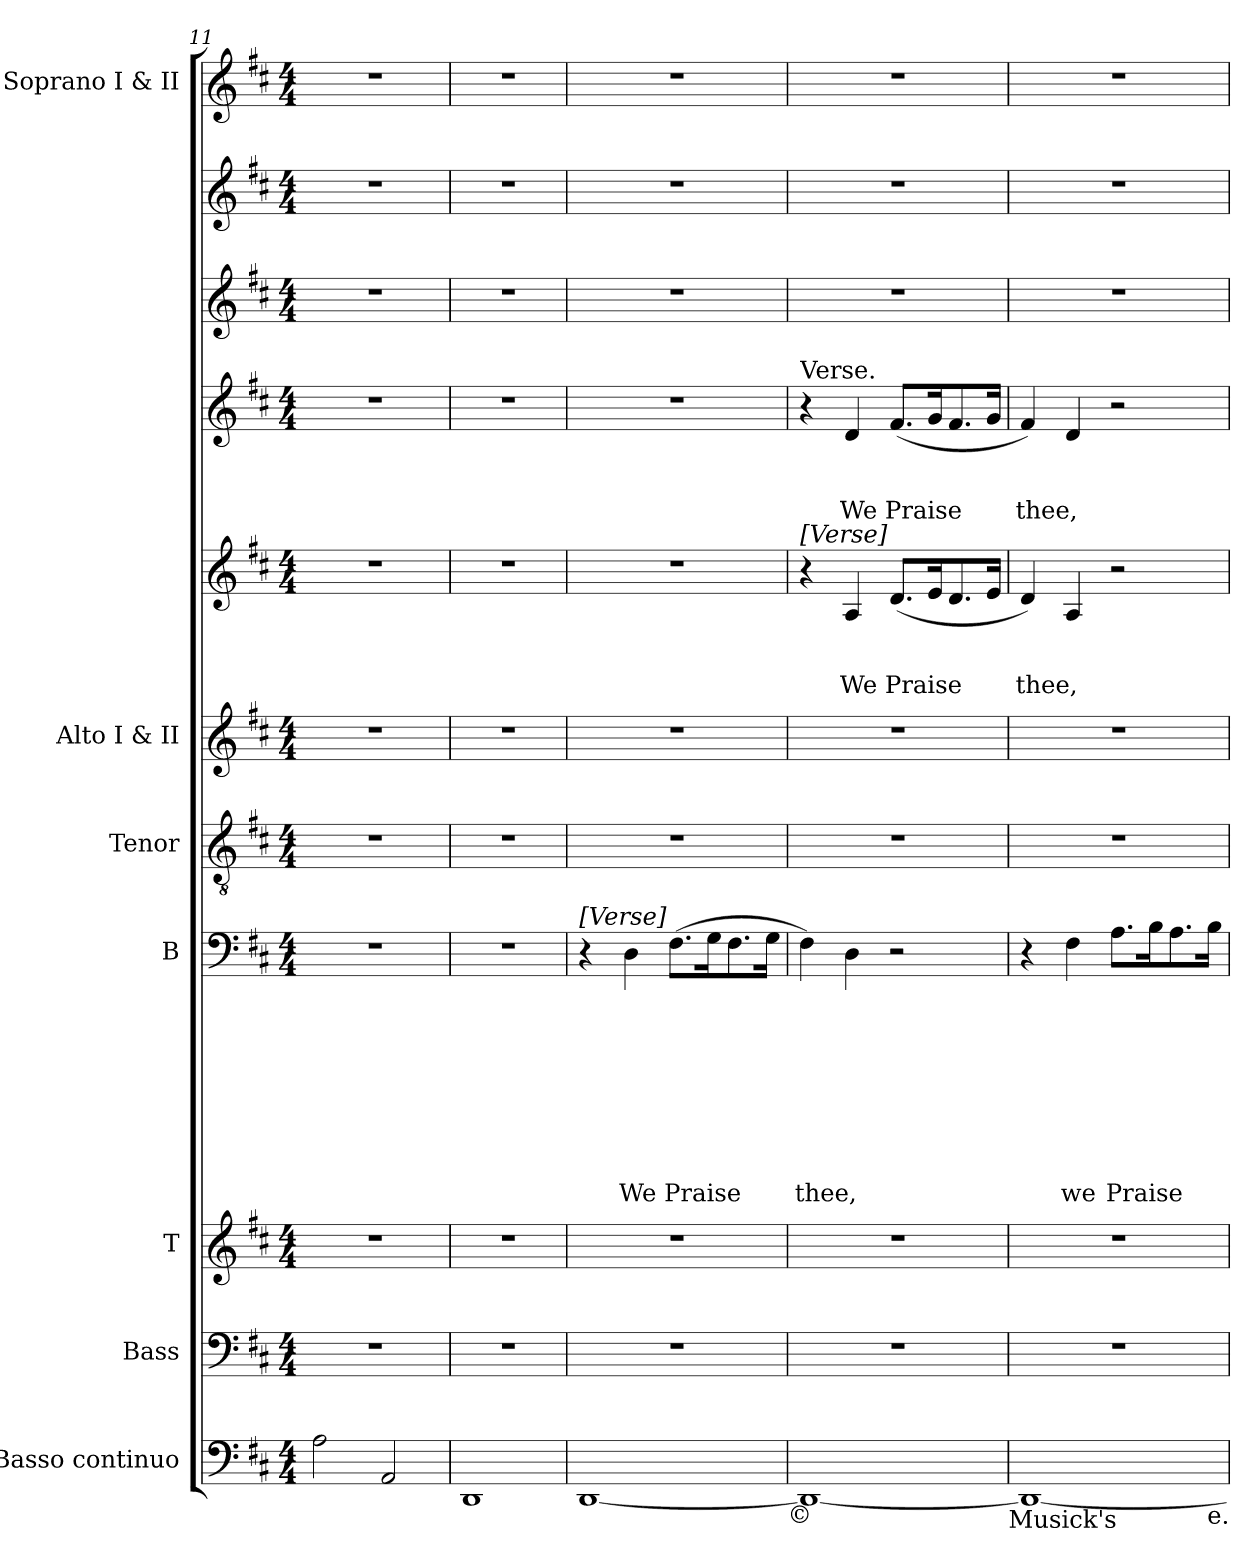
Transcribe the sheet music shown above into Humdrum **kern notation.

**kern	**kern	**kern	**kern	**text	**text	**text	**text	**text	**text	**text	**text	**text	**kern	**kern	**kern	**text	**text	**text	**kern	**text	**text	**text	**kern	**kern	**kern
*part11	*part10	*part9	*part8	*part8	*part8	*part8	*part8	*part8	*part8	*part8	*part8	*part8	*part7	*part6	*part5	*part5	*part5	*part5	*part4	*part4	*part4	*part4	*part3	*part2	*part1
*staff11	*staff10	*staff9	*staff8	*staff8	*staff8	*staff8	*staff8	*staff8	*staff8	*staff8	*staff8	*staff8	*staff7	*staff6	*staff5	*staff5	*staff5	*staff5	*staff4	*staff4	*staff4	*staff4	*staff3	*staff2	*staff1
*I"Basso continuo	*I"Bass	*I"T	*I"B	*	*	*	*	*	*	*	*	*	*I"Tenor	*I"Alto I & II	*	*	*	*	*	*	*	*	*	*	*I"Soprano I & II
*I'B. c.	*I'B	*I'T	*I'B	*	*	*	*	*	*	*	*	*	*I'T	*I'A	*	*	*	*	*	*	*	*	*	*	*I'S
*clefF4	*clefF4	*clefG2	*clefF4	*	*	*	*	*	*	*	*	*	*clefGv2	*clefG2	*clefG2	*	*	*	*clefG2	*	*	*	*clefG2	*clefG2	*clefG2
*ITrd7c12	*	*	*	*	*	*	*	*	*	*	*	*	*	*	*	*	*	*	*	*	*	*	*	*	*
*k[f#c#]	*k[f#c#]	*k[f#c#]	*k[f#c#]	*	*	*	*	*	*	*	*	*	*k[f#c#]	*k[f#c#]	*k[f#c#]	*	*	*	*k[f#c#]	*	*	*	*k[f#c#]	*k[f#c#]	*k[f#c#]
*D:	*D:	*D:	*D:	*	*	*	*	*	*	*	*	*	*D:	*D:	*D:	*	*	*	*D:	*	*	*	*D:	*D:	*D:
*M4/4	*M4/4	*M4/4	*M4/4	*	*	*	*	*	*	*	*	*	*M4/4	*M4/4	*M4/4	*	*	*	*M4/4	*	*	*	*M4/4	*M4/4	*M4/4
=11	=11	=11	=11	=11	=11	=11	=11	=11	=11	=11	=11	=11	=11	=11	=11	=11	=11	=11	=11	=11	=11	=11	=11	=11	=11
2AA\	1r	1r	1r	.	.	.	.	.	.	.	.	.	1r	1r	1r	.	.	.	1r	.	.	.	1r	1r	1r
2AAA/	.	.	.	.	.	.	.	.	.	.	.	.	.	.	.	.	.	.	.	.	.	.	.	.	.
=12	=12	=12	=12	=12	=12	=12	=12	=12	=12	=12	=12	=12	=12	=12	=12	=12	=12	=12	=12	=12	=12	=12	=12	=12	=12
1DDD	1r	1r	1r	.	.	.	.	.	.	.	.	.	1r	1r	1r	.	.	.	1r	.	.	.	1r	1r	1r
=13	=13	=13	=13	=13	=13	=13	=13	=13	=13	=13	=13	=13	=13	=13	=13	=13	=13	=13	=13	=13	=13	=13	=13	=13	=13
!	!	!	!LO:TX:a:t=[Verse]	!	!	!	!	!	!	!	!	!	!	!	!	!	!	!	!	!	!	!	!	!	!
[<1DDD	1r	1r	4r	.	.	.	.	.	.	.	.	.	1r	1r	1r	.	.	.	1r	.	.	.	1r	1r	1r
!	!	!	!	!	!	!	!	!	!	!	!	!LO:LY:b	!	!	!	!	!	!	!	!	!	!	!	!	!
.	.	.	4D\	.	.	.	.	.	.	.	.	We	.	.	.	.	.	.	.	.	.	.	.	.	.
!	!	!	!	!	!	!	!	!	!	!	!	!LO:LY:b	!	!	!	!	!	!	!	!	!	!	!	!	!
.	.	.	(>8.F#\L	.	.	.	.	.	.	.	.	Praise	.	.	.	.	.	.	.	.	.	.	.	.	.
.	.	.	16G\k	.	.	.	.	.	.	.	.	.	.	.	.	.	.	.	.	.	.	.	.	.	.
.	.	.	8.F#\	.	.	.	.	.	.	.	.	.	.	.	.	.	.	.	.	.	.	.	.	.	.
.	.	.	16G\Jk	.	.	.	.	.	.	.	.	.	.	.	.	.	.	.	.	.	.	.	.	.	.
!LO:TX:b:t=©	!	!	!	!	!	!	!	!	!	!	!	!	!	!	!	!	!	!	!	!	!	!	!	!	!
=14	=14	=14	=14	=14	=14	=14	=14	=14	=14	=14	=14	=14	=14	=14	=14	=14	=14	=14	=14	=14	=14	=14	=14	=14	=14
!	!	!	!	!	!	!	!	!	!	!	!	!	!	!	!	!	!	!	!LO:TX:a:t=Verse.	!	!	!	!	!	!
!	!	!	!	!	!	!	!	!	!	!	!	!	!	!	!LO:TX:a:t=[Verse]	!	!	!	!	!	!	!	!	!	!
!	!	!	!	!	!	!	!	!	!	!	!	!LO:LY:b	!	!	!	!	!	!	!	!	!	!	!	!	!
1DDD_	1r	1r	4F#\)	.	.	.	.	.	.	.	.	thee,	1r	1r	4r	.	.	.	4r	.	.	.	1r	1r	1r
!	!	!	!	!	!	!	!	!	!	!	!	!	!	!	!	!	!	!LO:LY:b	!	!	!	!LO:LY:b	!	!	!
.	.	.	4D\	.	.	.	.	.	.	.	.	.	.	.	4A/	.	.	We	4d/	.	.	We	.	.	.
!	!	!	!	!	!	!	!	!	!	!	!	!	!	!	!	!	!	!LO:LY:b	!	!	!	!LO:LY:b	!	!	!
.	.	.	2r	.	.	.	.	.	.	.	.	.	.	.	(<8.d/L	.	.	Praise	(<8.f#/L	.	.	Praise	.	.	.
.	.	.	.	.	.	.	.	.	.	.	.	.	.	.	16e/k	.	.	.	16g/k	.	.	.	.	.	.
.	.	.	.	.	.	.	.	.	.	.	.	.	.	.	8.d/	.	.	.	8.f#/	.	.	.	.	.	.
.	.	.	.	.	.	.	.	.	.	.	.	.	.	.	16e/Jk	.	.	.	16g/Jk	.	.	.	.	.	.
!LO:TX:b:t=Musick's	!	!	!	!	!	!	!	!	!	!	!	!	!	!	!	!	!	!	!	!	!	!	!	!	!
=15	=15	=15	=15	=15	=15	=15	=15	=15	=15	=15	=15	=15	=15	=15	=15	=15	=15	=15	=15	=15	=15	=15	=15	=15	=15
!	!	!	!	!	!	!	!	!	!	!	!	!	!	!	!	!	!	!LO:LY:b	!	!	!	!LO:LY:b	!	!	!
1DDD_	1r	1r	4r	.	.	.	.	.	.	.	.	.	1r	1r	4d/)	.	.	thee,	4f#/)	.	.	thee,	1r	1r	1r
!	!	!	!	!	!	!	!	!	!	!	!	!LO:LY:b	!	!	!	!	!	!	!	!	!	!	!	!	!
.	.	.	4F#\	.	.	.	.	.	.	.	.	we	.	.	4A/	.	.	.	4d/	.	.	.	.	.	.
!	!	!	!	!	!	!	!	!	!	!	!	!LO:LY:b	!	!	!	!	!	!	!	!	!	!	!	!	!
.	.	.	8.A\L	.	.	.	.	.	.	.	.	Praise	.	.	2r	.	.	.	2r	.	.	.	.	.	.
.	.	.	16B\k	.	.	.	.	.	.	.	.	.	.	.	.	.	.	.	.	.	.	.	.	.	.
.	.	.	8.A\	.	.	.	.	.	.	.	.	.	.	.	.	.	.	.	.	.	.	.	.	.	.
.	.	.	16B\Jk	.	.	.	.	.	.	.	.	.	.	.	.	.	.	.	.	.	.	.	.	.	.
!LO:TX:b:t=e.	!	!	!	!	!	!	!	!	!	!	!	!	!	!	!	!	!	!	!	!	!	!	!	!	!
=	=	=	=	=	=	=	=	=	=	=	=	=	=	=	=	=	=	=	=	=	=	=	=	=	=
*-	*-	*-	*-	*-	*-	*-	*-	*-	*-	*-	*-	*-	*-	*-	*-	*-	*-	*-	*-	*-	*-	*-	*-	*-	*-
